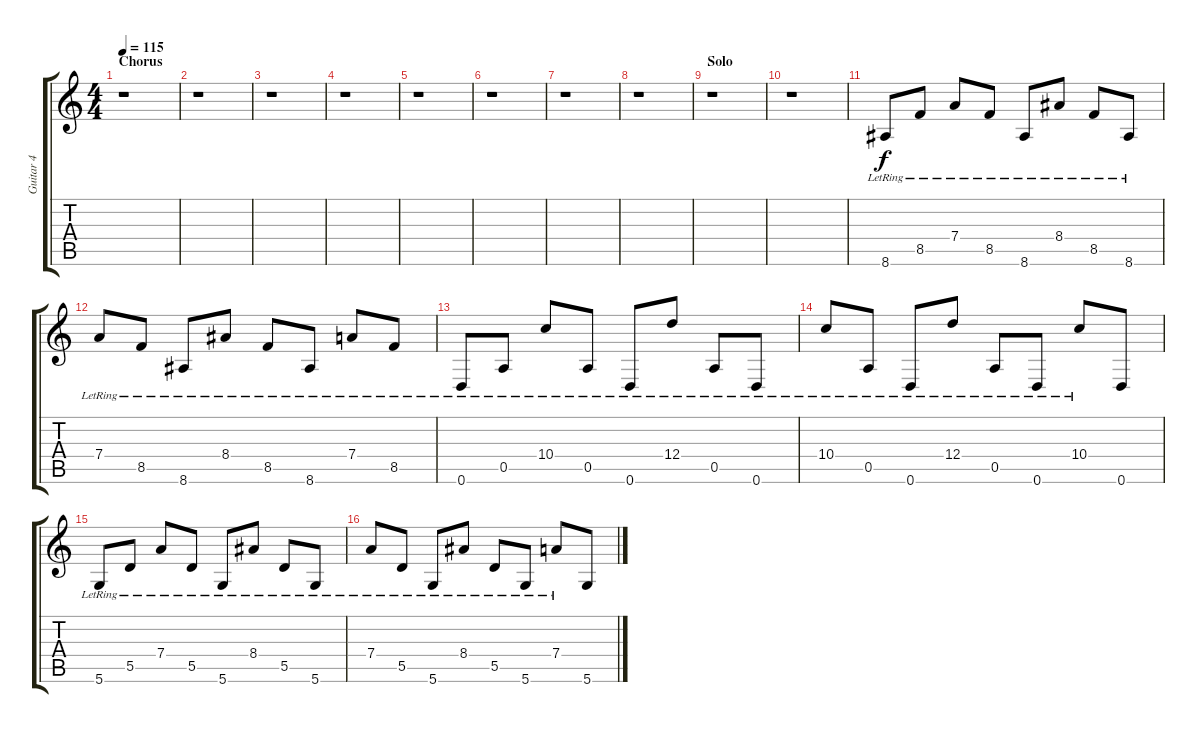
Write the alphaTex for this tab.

\track ("Guitar 4" "Guitar 4") {instrument electricguitarjazz}
\staff {score tabs}
\tuning (E4 B3 G3 D3 A2 D2) {hide}
\ts (4 4)
\section ("" "Chorus")
\tempo 115
\clef g2
\ks c
r.1{dy f} |
r.1 |
r.1 |
r.1 |
r.1 |
r.1 |
r.1 |
r.1 |
\section ("" "Solo")
r.1 |
r.1 |
8.6{lr}.8 8.5{lr}.8 7.4{lr}.8 8.5{lr}.8 8.6{lr}.8 8.4{lr}.8 8.5{lr}.8 8.6{lr}.8 |
7.4{lr}.8 8.5{lr}.8 8.6{lr}.8 8.4{lr}.8 8.5{lr}.8 8.6{lr}.8 7.4{lr}.8 8.5{lr}.8 |
0.6{lr}.8 0.5{lr}.8 10.4{lr}.8 0.5{lr}.8 0.6{lr}.8 12.4{lr}.8 0.5{lr}.8 0.6{lr}.8 |
10.4{lr}.8 0.5{lr}.8 0.6{lr}.8 12.4{lr}.8 0.5{lr}.8 0.6{lr}.8 10.4{lr}.8 0.6.8 |
5.6{lr}.8 5.5{lr}.8 7.4{lr}.8 5.5{lr}.8 5.6{lr}.8 8.4{lr}.8 5.5{lr}.8 5.6{lr}.8 |
7.4{lr}.8 5.5{lr}.8 5.6{lr}.8 8.4{lr}.8 5.5{lr}.8 5.6{lr}.8 7.4{lr}.8 5.6.8
